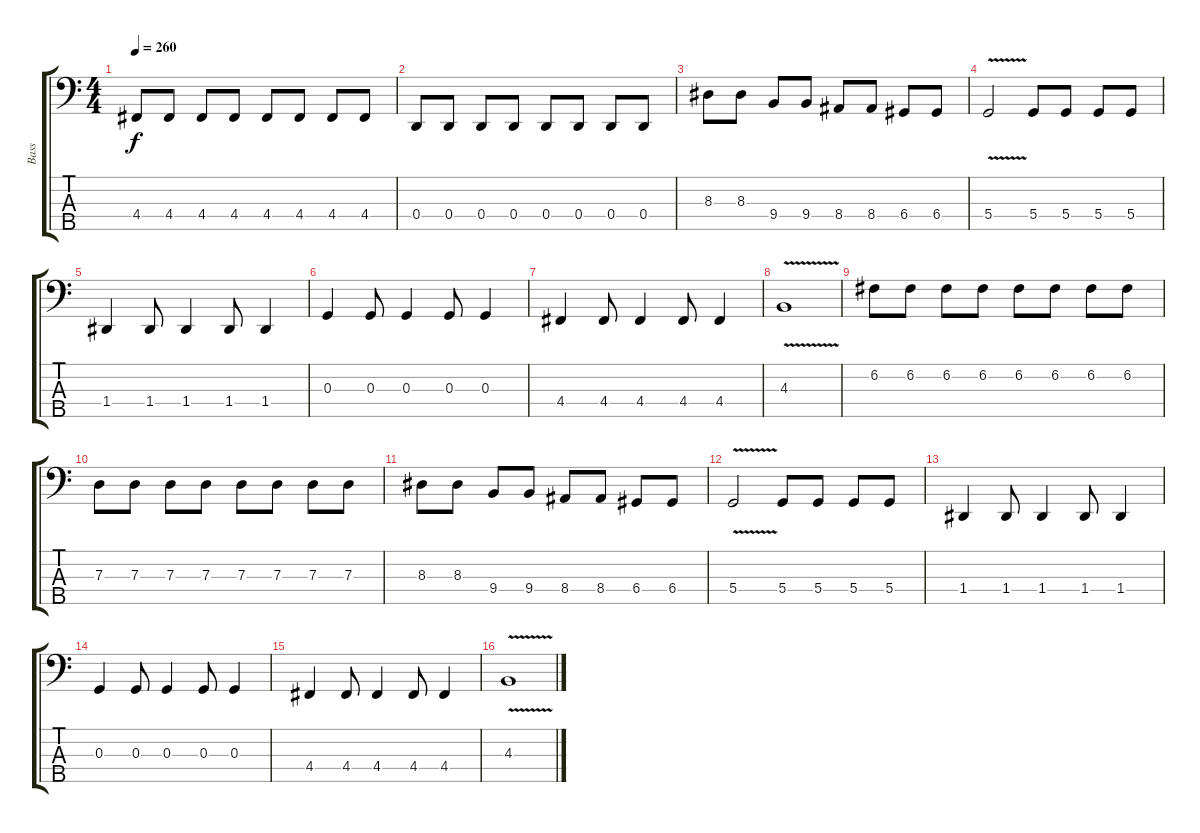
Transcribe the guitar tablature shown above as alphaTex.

\track ("Bass" "Bass") {instrument electricbassfinger}
\staff {score tabs}
\tuning (F2 C2 G1 D1 A0) {hide}
\ts (4 4)
\tempo 260
\clef f4
\ks c
4.4.8{dy f} 4.4.8 4.4.8 4.4.8 4.4.8 4.4.8 4.4.8 4.4.8 |
0.4.8 0.4.8 0.4.8 0.4.8 0.4.8 0.4.8 0.4.8 0.4.8 |
8.3.8 8.3.8 9.4.8 9.4.8 8.4.8 8.4.8 6.4.8 6.4.8 |
5.4{v}.2 5.4.8 5.4.8 5.4.8 5.4.8 |
1.4.4 1.4.8 1.4.4 1.4.8 1.4.4 |
0.3.4 0.3.8 0.3.4 0.3.8 0.3.4 |
4.4.4 4.4.8 4.4.4 4.4.8 4.4.4 |
4.3{v}.1 |
6.2.8 6.2.8 6.2.8 6.2.8 6.2.8 6.2.8 6.2.8 6.2.8 |
7.3.8 7.3.8 7.3.8 7.3.8 7.3.8 7.3.8 7.3.8 7.3.8 |
8.3.8 8.3.8 9.4.8 9.4.8 8.4.8 8.4.8 6.4.8 6.4.8 |
5.4{v}.2 5.4.8 5.4.8 5.4.8 5.4.8 |
1.4.4 1.4.8 1.4.4 1.4.8 1.4.4 |
0.3.4 0.3.8 0.3.4 0.3.8 0.3.4 |
4.4.4 4.4.8 4.4.4 4.4.8 4.4.4 |
4.3{v}.1
